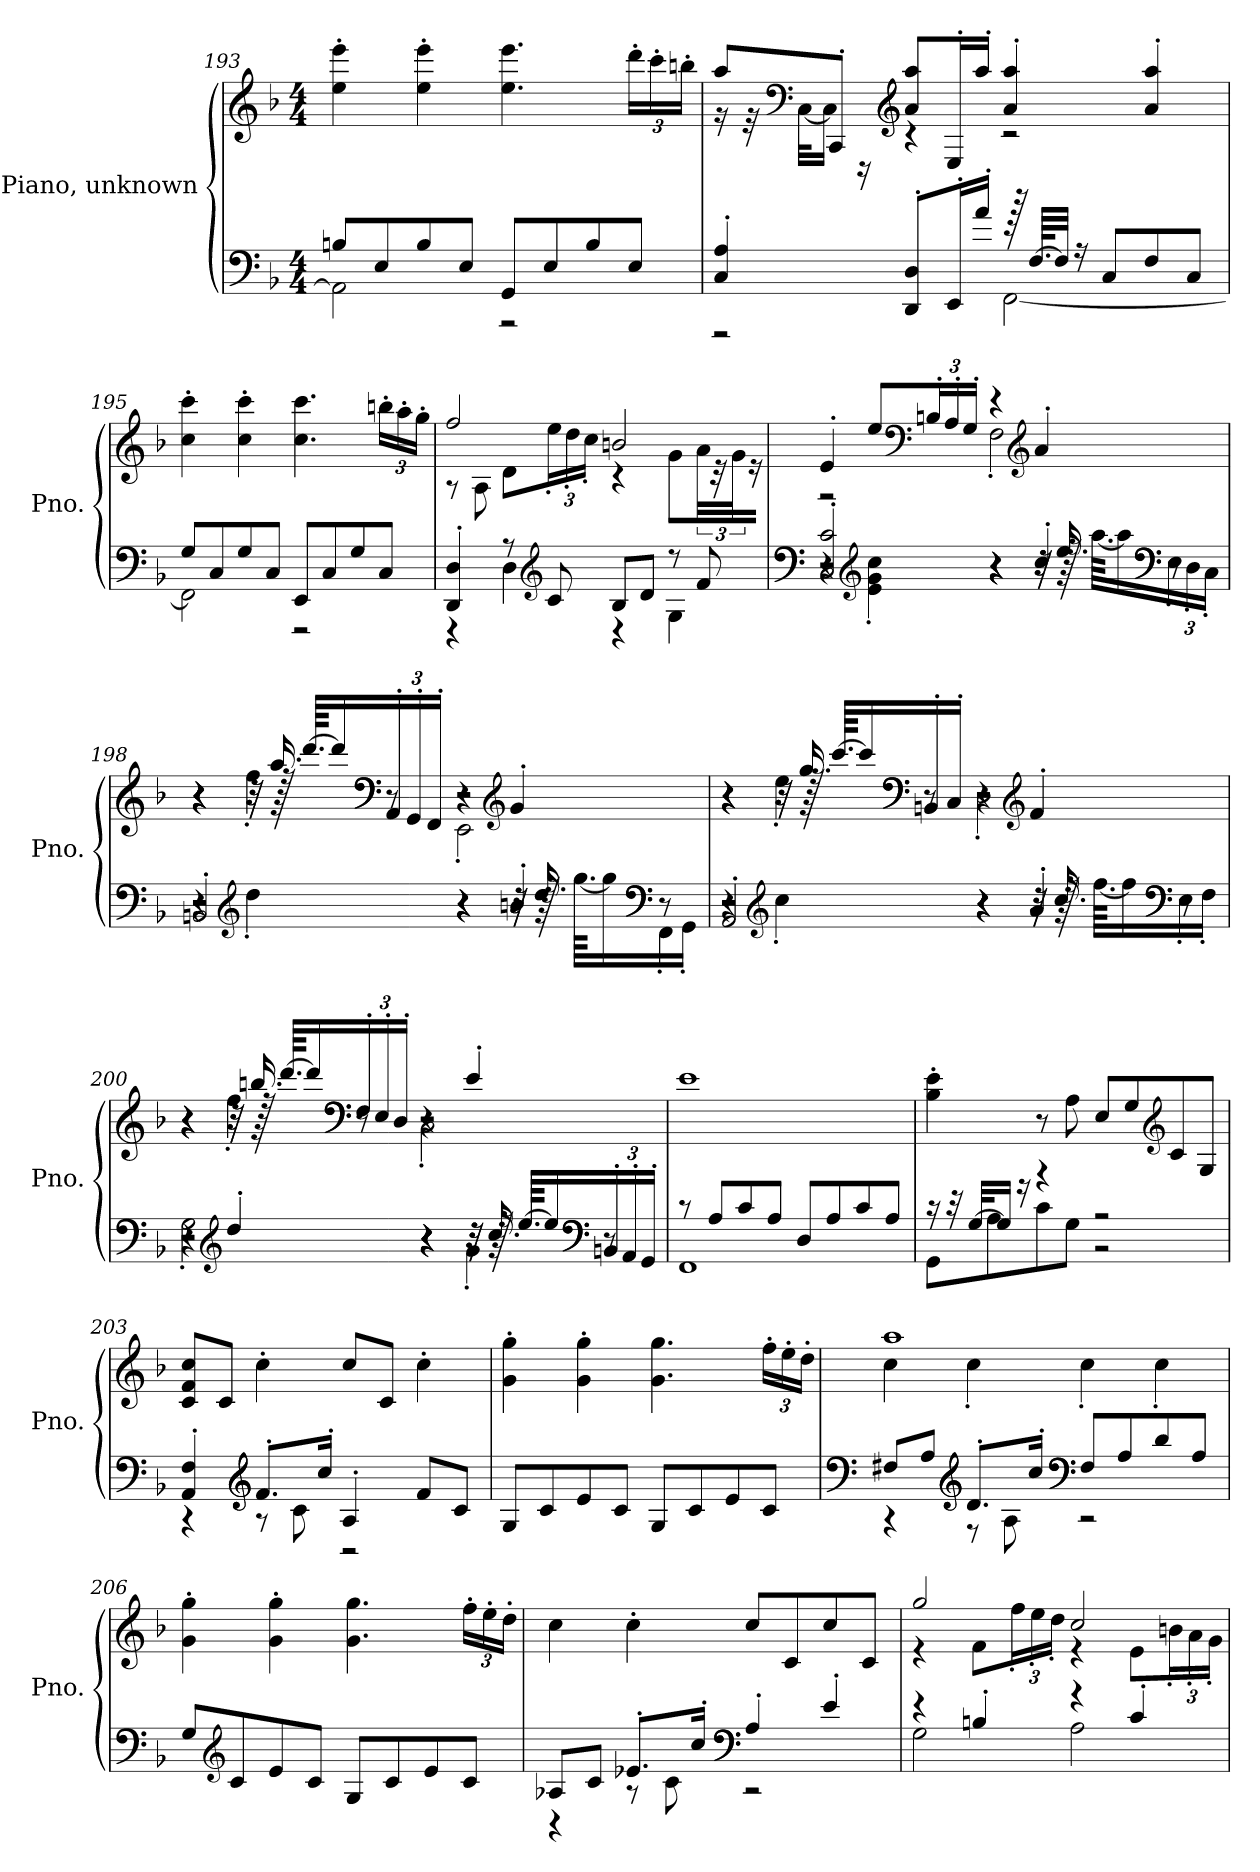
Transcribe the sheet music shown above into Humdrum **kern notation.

**kern	**kern
*part1	*part1
*staff2	*staff1
*I"Piano, unknown	*
*I'Pno.	*
!!LO:LB:g=z
*clefF4	*clefG2
*k[b-]	*k[b-]
*M4/4	*M4/4
=193	=193
*^	*
8Bn/L	2AA\]	4ee\' 4eee\'
8E/	.	.
8B/	.	4ee\' 4eee\'
8E/J	.	.
8GG/L	2r	4.ee\ 4.eee\
8E/	.	.
8B/	.	.
*	*	*Xbrackettup
8E/J	.	24ddd'\LL
.	.	24ccc'\
.	.	24bbn'\JJ
=194	=194	=194
*	*	*^
4C/' 4A/'	2r	8aa/L	16r
.	.	.	32r
*	*	*clefF4	*
.	.	.	[32C\KLL
.	.	8CC'/J	16C\JJ]
.	.	.	16r
*	*	*clefG2	*
8DD/' 8D/'L	.	8a/ 8aa/L	4r
16EE'/L	.	16E'/L	.
16a'/JJ	.	16aa'/JJ	.
128r	[2FF\	4a/' 4aa/'	2r
[64.F/KLLL	.	.	.
32F/JJJ]	.	.	.
16r	.	.	.
8C/L	.	.	.
8F/	.	4a/' 4aa/'	.
8C/J	.	.	.
*	*	*v	*v
=195	=195	=195
8G/L	2FF\]	4cc\' 4ccc\'
8C/	.	.
8G/	.	4cc\' 4ccc\'
8C/J	.	.
8EE/L	2r	4.cc\ 4.ccc\
8C/	.	.
8G/	.	.
8C/J	.	24bbn'\LL
.	.	24aa'\
.	.	24gg'\JJ
!!LO:LB:g=z
=196	=196	=196
*	*	*^
4DD/' 4D/'	4r	2ff/	8r
.	.	.	8A\
8r	4D\	.	8d\L
*clefG2	*	*	*
8c/	.	.	24ee'\L
.	.	.	24dd'\
.	.	.	24cc'\JJ
8B-/L	4r	2bn/	4r
8d/J	.	.	.
8r	4G\	.	8g\L
*	*	*	*brackettup
8f/	.	.	48a\Jkk
.	.	.	48r
.	.	.	48g\
.	.	.	16r
*v	*v	*	*
=197	=197	=197
*clefF4	*	*
*^	*	*
*	*^	*	*
2r	4r	2C/' 2c/'	4e'/	2r
*clefG2	*	*	*	*
.	4e\' 4g\' 4cc\'	.	8ee/L	.
*	*	*	*clefF4	*
*	*	*	*Xbrackettup	*
.	.	.	24Bn'/L	.
.	.	.	24A'/	.
.	.	.	24G'/JJ	.
4r	4r	4r	4r	2F'\
*	*	*	*clefG2	*
32r	32r	4cc'/	4a'/	.
16.ee/	128r	.	.	.
.	[64.aa\KKLL	.	.	.
.	16aa\]	.	.	.
*clefF4	*	*	*	*
*	*Xbrackettup	*	*	*
8r	24E'\	.	.	.
.	24D'\	.	.	.
.	24C'\JJ	.	.	.
!!LO:LB:g=z
=198	=198	=198	=198	=198
*	*	*	*	*^
2r	4r	2BBn'/	4r	4r	4r
*clefG2	*	*	*	*	*
.	4dd'\	.	32r	4ff'\	32r
.	.	.	16.aa/	.	128r
.	.	.	.	.	[64.ddd/KKLL
.	.	.	.	.	16ddd/]
*	*	*	*clefF4	*	*
.	.	.	8r	.	24AA'/
.	.	.	.	.	24GG'/
.	.	.	.	.	24FF'/JJ
4r	4r	4r	2r	2EE'\	4r
*	*	*	*clefG2	*	*
32r	32r	4bn'/	.	.	4g'/
16.dd/	128r	.	.	.	.
.	[64.gg\KKLL	.	.	.	.
.	16gg\]	.	.	.	.
*clefF4	*	*	*	*	*
8r	16FF'\	.	.	.	.
.	16GG'\JJ	.	.	.	.
!!LO:LB:g=z	!!	!!
=199	=199	=199	=199	=199	=199
2r	4r	2AA'/	4r	4r	4r
*clefG2	*	*	*	*	*
.	4cc'\	.	32r	4ee'\	32r
.	.	.	16.gg/	.	128r
.	.	.	.	.	[64.ccc/KKLL
.	.	.	.	.	16ccc/]
*	*	*	*clefF4	*	*
.	.	.	8r	.	16BBn'/
.	.	.	.	.	16C'/JJ
4r	4r	4r	2r	2D'\	4r
*	*	*	*clefG2	*	*
32r	32r	4a'/	.	.	4f'/
16.cc/	128r	.	.	.	.
.	[64.ff\KKLL	.	.	.	.
.	16ff\]	.	.	.	.
*clefF4	*	*	*	*	*
8r	16E'\	.	.	.	.
.	16F'\JJ	.	.	.	.
!!LO:PB:g=z	!!	!!
=200	=200	=200	=200	=200	=200
2r	2G'\	4r	4r	4r	4r
*clefG2	*	*	*	*	*
.	.	4dd'/	32r	4ff'\	32r
.	.	.	16.bbn/	.	128r
.	.	.	.	.	[64.ddd/KKLL
.	.	.	.	.	16ddd/]
*	*	*	*clefF4	*	*
.	.	.	8r	.	24F'/
.	.	.	.	.	24E'/
.	.	.	.	.	24D'/JJ
4r	4r	4r	2r	2C'\	4r
32r	4g'\	32r	.	.	4e'/
16.cc/	.	128r	.	.	.
.	.	[64.ee/KKLL	.	.	.
.	.	16ee/]	.	.	.
*clefF4	*	*	*	*	*
8r	.	24BBn'/	.	.	.
.	.	24AA'/	.	.	.
.	.	24GG'/JJ	.	.	.
*	*v	*v	*	*	*
*	*	*v	*v	*v
=201	=201	=201
8r	1FF	1e
8A/L	.	.
8c/	.	.
8A/J	.	.
8D/L	.	.
8A/	.	.
8c/	.	.
8A/J	.	.
!!LO:LB:g=z
=202	=202	=202
16r	8GG\L	4B-\' 4e\'
32r	.	.
[32G/KLL	.	.
16G/JJ]	8A\	.
16r	.	.
4r	8c\	8r
.	8G\J	8A\
2r	2r	8E/L
.	.	8G/
*	*	*clefG2
.	.	8c/
.	.	8G/J
=203	=203	=203
4AA/' 4F/'	4r	8c/ 8f/ 8cc/L
.	.	8c/J
*clefG2	*	*
8.f'/L	8r	4cc'\
.	8c\	.
16cc'/Jk	.	.
4A'/	2r	8cc/L
.	.	8c/J
8f/L	.	4cc'\
8c/J	.	.
*v	*v	*
=204	=204
8G/L	4g\' 4gg\'
8c/	.
8e/	4g\' 4gg\'
8c/J	.
8G/L	4.g\ 4.gg\
8c/	.
8e/	.
8c/J	24ff'\LL
.	24ee'\
.	24dd'\JJ
!!LO:LB:g=z
=205	=205
*clefF4	*
*^	*^
8F#X/L	4r	1aa	4cc\
8A/J	.	.	.
*clefG2	*	*	*
8.d'/L	8r	.	4cc'\
.	8A\	.	.
16cc'/Jk	.	.	.
*clefF4	*	*	*
8F#/L	2r	.	4cc'\
8A/	.	.	.
8d/	.	.	4cc'\
8A/J	.	.	.
*v	*v	*	*
*	*v	*v
=206	=206
8G/L	4g\' 4gg\'
*clefG2	*
8c/	.
8e/	4g\' 4gg\'
8c/J	.
8G/L	4.g\ 4.gg\
8c/	.
8e/	.
8c/J	24ff'\LL
.	24ee'\
.	24dd'\JJ
=207	=207
*^	*
8A-X/L	4r	4cc\
8c/J	.	.
8.e-X'/L	8r	4cc'\
.	8c\	.
16cc'/Jk	.	.
*clefF4	*	*
4A-'/	2r	8cc/L
.	.	8c/
4e-'/	.	8cc/
.	.	8c/J
!!LO:LB:g=z
=208	=208	=208
*	*	*^
4r	2G\	2gg/	4r
4Bn'/	.	.	8f\L
.	.	.	24ff'\L
.	.	.	24ee'\
.	.	.	24dd'\JJ
4r	2A\	2cc/	4r
4c'/	.	.	8e\L
.	.	.	24bn'\L
.	.	.	24a'\
.	.	.	24g'\JJ
*v	*v	*	*
*	*v	*v
=	=
*-	*-
